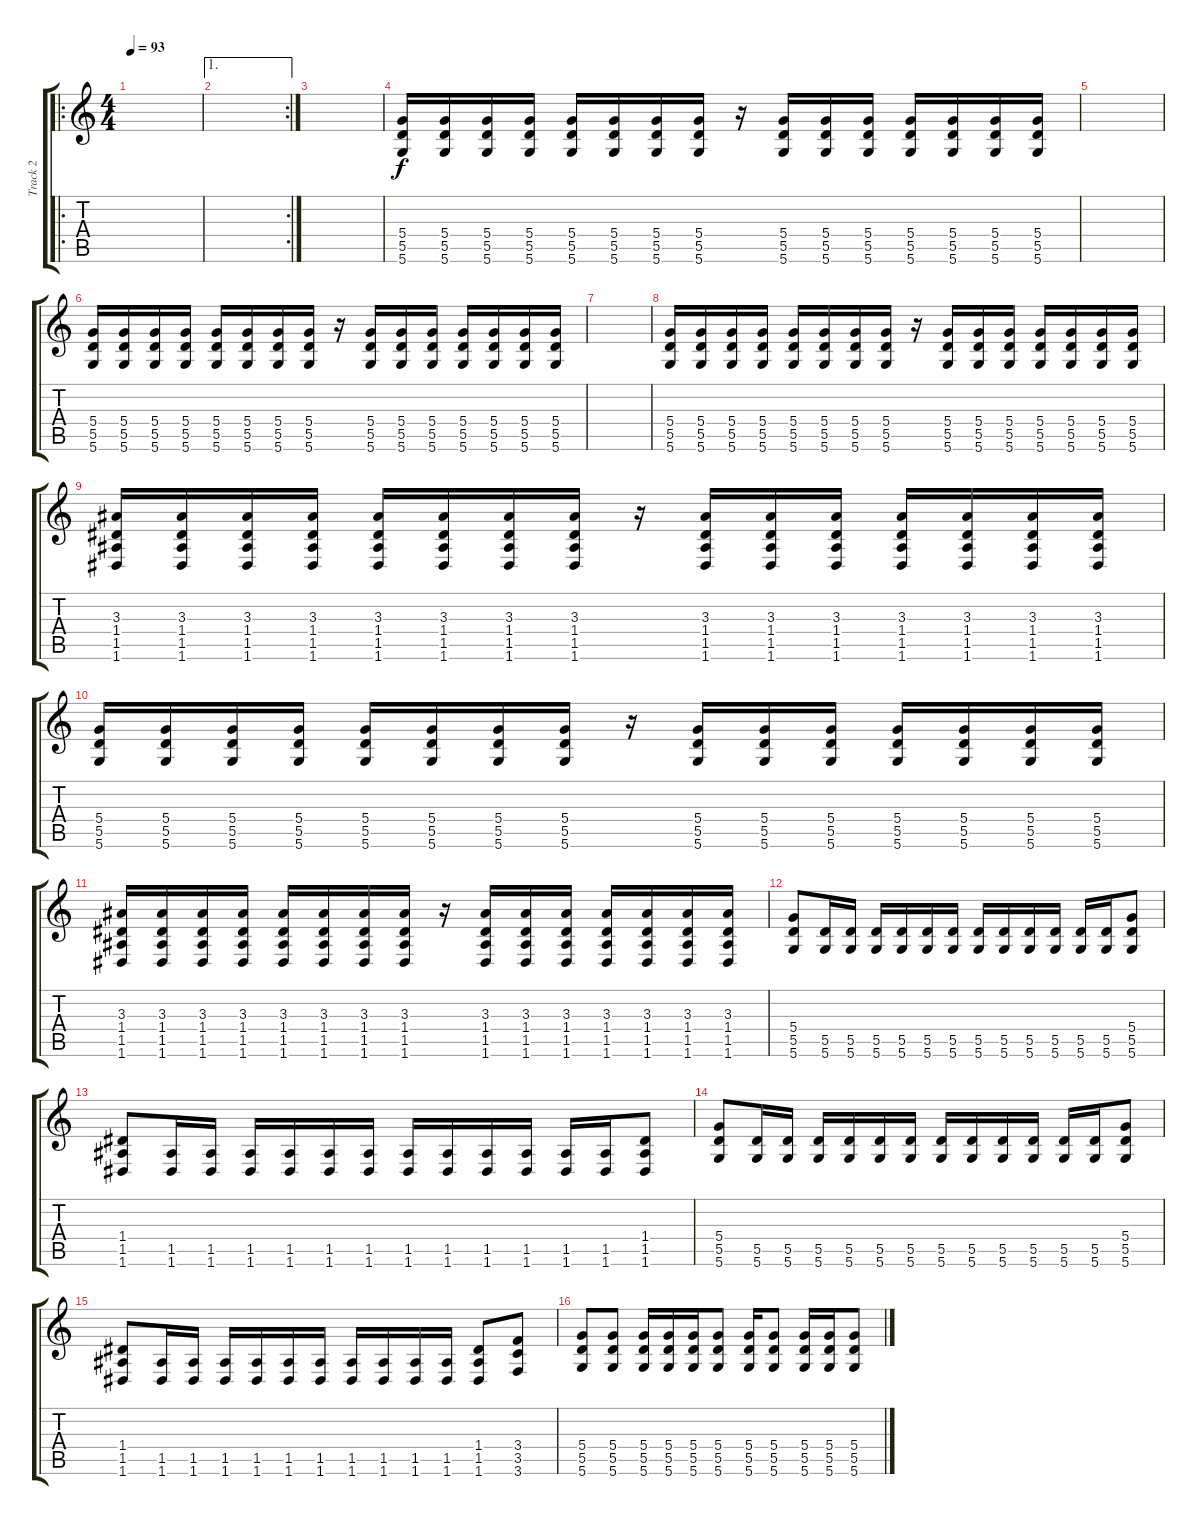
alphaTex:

\track ("Track 2" "Track 2") {instrument distortionguitar}
\staff {score tabs}
\tuning (E4 B3 G3 D3 A2 D2) {hide}
\ro
\ts (4 4)
\tempo 93
\clef g2
\ks c
|
\ae 1
\rc 2
|
|
(5.4 5.5 5.6).16 (5.4 5.5 5.6).16 (5.4 5.5 5.6).16 (5.4 5.5 5.6).16 (5.4 5.5 5.6).16 (5.4 5.5 5.6).16 (5.4 5.5 5.6).16 (5.4 5.5 5.6).16 r.16 (5.4 5.5 5.6).16 (5.4 5.5 5.6).16 (5.4 5.5 5.6).16 (5.4 5.5 5.6).16 (5.4 5.5 5.6).16 (5.4 5.5 5.6).16 (5.4 5.5 5.6).16 |
|
(5.4 5.5 5.6).16 (5.4 5.5 5.6).16 (5.4 5.5 5.6).16 (5.4 5.5 5.6).16 (5.4 5.5 5.6).16 (5.4 5.5 5.6).16 (5.4 5.5 5.6).16 (5.4 5.5 5.6).16 r.16 (5.4 5.5 5.6).16 (5.4 5.5 5.6).16 (5.4 5.5 5.6).16 (5.4 5.5 5.6).16 (5.4 5.5 5.6).16 (5.4 5.5 5.6).16 (5.4 5.5 5.6).16 |
|
(5.4 5.5 5.6).16 (5.4 5.5 5.6).16 (5.4 5.5 5.6).16 (5.4 5.5 5.6).16 (5.4 5.5 5.6).16 (5.4 5.5 5.6).16 (5.4 5.5 5.6).16 (5.4 5.5 5.6).16 r.16 (5.4 5.5 5.6).16 (5.4 5.5 5.6).16 (5.4 5.5 5.6).16 (5.4 5.5 5.6).16 (5.4 5.5 5.6).16 (5.4 5.5 5.6).16 (5.4 5.5 5.6).16 |
(3.3 1.4 1.5 1.6).16 (3.3 1.4 1.5 1.6).16 (3.3 1.4 1.5 1.6).16 (3.3 1.4 1.5 1.6).16 (3.3 1.4 1.5 1.6).16 (3.3 1.4 1.5 1.6).16 (3.3 1.4 1.5 1.6).16 (3.3 1.4 1.5 1.6).16 r.16 (3.3 1.4 1.5 1.6).16 (3.3 1.4 1.5 1.6).16 (3.3 1.4 1.5 1.6).16 (3.3 1.4 1.5 1.6).16 (3.3 1.4 1.5 1.6).16 (3.3 1.4 1.5 1.6).16 (3.3 1.4 1.5 1.6).16 |
(5.4 5.5 5.6).16 (5.4 5.5 5.6).16 (5.4 5.5 5.6).16 (5.4 5.5 5.6).16 (5.4 5.5 5.6).16 (5.4 5.5 5.6).16 (5.4 5.5 5.6).16 (5.4 5.5 5.6).16 r.16 (5.4 5.5 5.6).16 (5.4 5.5 5.6).16 (5.4 5.5 5.6).16 (5.4 5.5 5.6).16 (5.4 5.5 5.6).16 (5.4 5.5 5.6).16 (5.4 5.5 5.6).16 |
(3.3 1.4 1.5 1.6).16 (3.3 1.4 1.5 1.6).16 (3.3 1.4 1.5 1.6).16 (3.3 1.4 1.5 1.6).16 (3.3 1.4 1.5 1.6).16 (3.3 1.4 1.5 1.6).16 (3.3 1.4 1.5 1.6).16 (3.3 1.4 1.5 1.6).16 r.16 (3.3 1.4 1.5 1.6).16 (3.3 1.4 1.5 1.6).16 (3.3 1.4 1.5 1.6).16 (3.3 1.4 1.5 1.6).16 (3.3 1.4 1.5 1.6).16 (3.3 1.4 1.5 1.6).16 (3.3 1.4 1.5 1.6).16 |
(5.4 5.5 5.6).8 (5.5 5.6).16 (5.5 5.6).16 (5.5 5.6).16 (5.5 5.6).16 (5.5 5.6).16 (5.5 5.6).16 (5.5 5.6).16 (5.5 5.6).16 (5.5 5.6).16 (5.5 5.6).16 (5.5 5.6).16 (5.5 5.6).16 (5.4 5.5 5.6).8 |
(1.4 1.5 1.6).8 (1.5 1.6).16 (1.5 1.6).16 (1.5 1.6).16 (1.5 1.6).16 (1.5 1.6).16 (1.5 1.6).16 (1.5 1.6).16 (1.5 1.6).16 (1.5 1.6).16 (1.5 1.6).16 (1.5 1.6).16 (1.5 1.6).16 (1.4 1.5 1.6).8 |
(5.4 5.5 5.6).8 (5.5 5.6).16 (5.5 5.6).16 (5.5 5.6).16 (5.5 5.6).16 (5.5 5.6).16 (5.5 5.6).16 (5.5 5.6).16 (5.5 5.6).16 (5.5 5.6).16 (5.5 5.6).16 (5.5 5.6).16 (5.5 5.6).16 (5.4 5.5 5.6).8 |
(1.4 1.5 1.6).8 (1.5 1.6).16 (1.5 1.6).16 (1.5 1.6).16 (1.5 1.6).16 (1.5 1.6).16 (1.5 1.6).16 (1.5 1.6).16 (1.5 1.6).16 (1.5 1.6).16 (1.5 1.6).16 (1.4 1.5 1.6).8 (3.4 3.5 3.6).8 |
(5.4 5.5 5.6).8 (5.4 5.5 5.6).8 (5.4 5.5 5.6).16 (5.4 5.5 5.6).16 (5.4 5.5 5.6).16 (5.4 5.5 5.6).8 (5.4 5.5 5.6).16 (5.4 5.5 5.6).8 (5.4 5.5 5.6).16 (5.4 5.5 5.6).16 (5.4 5.5 5.6).8
